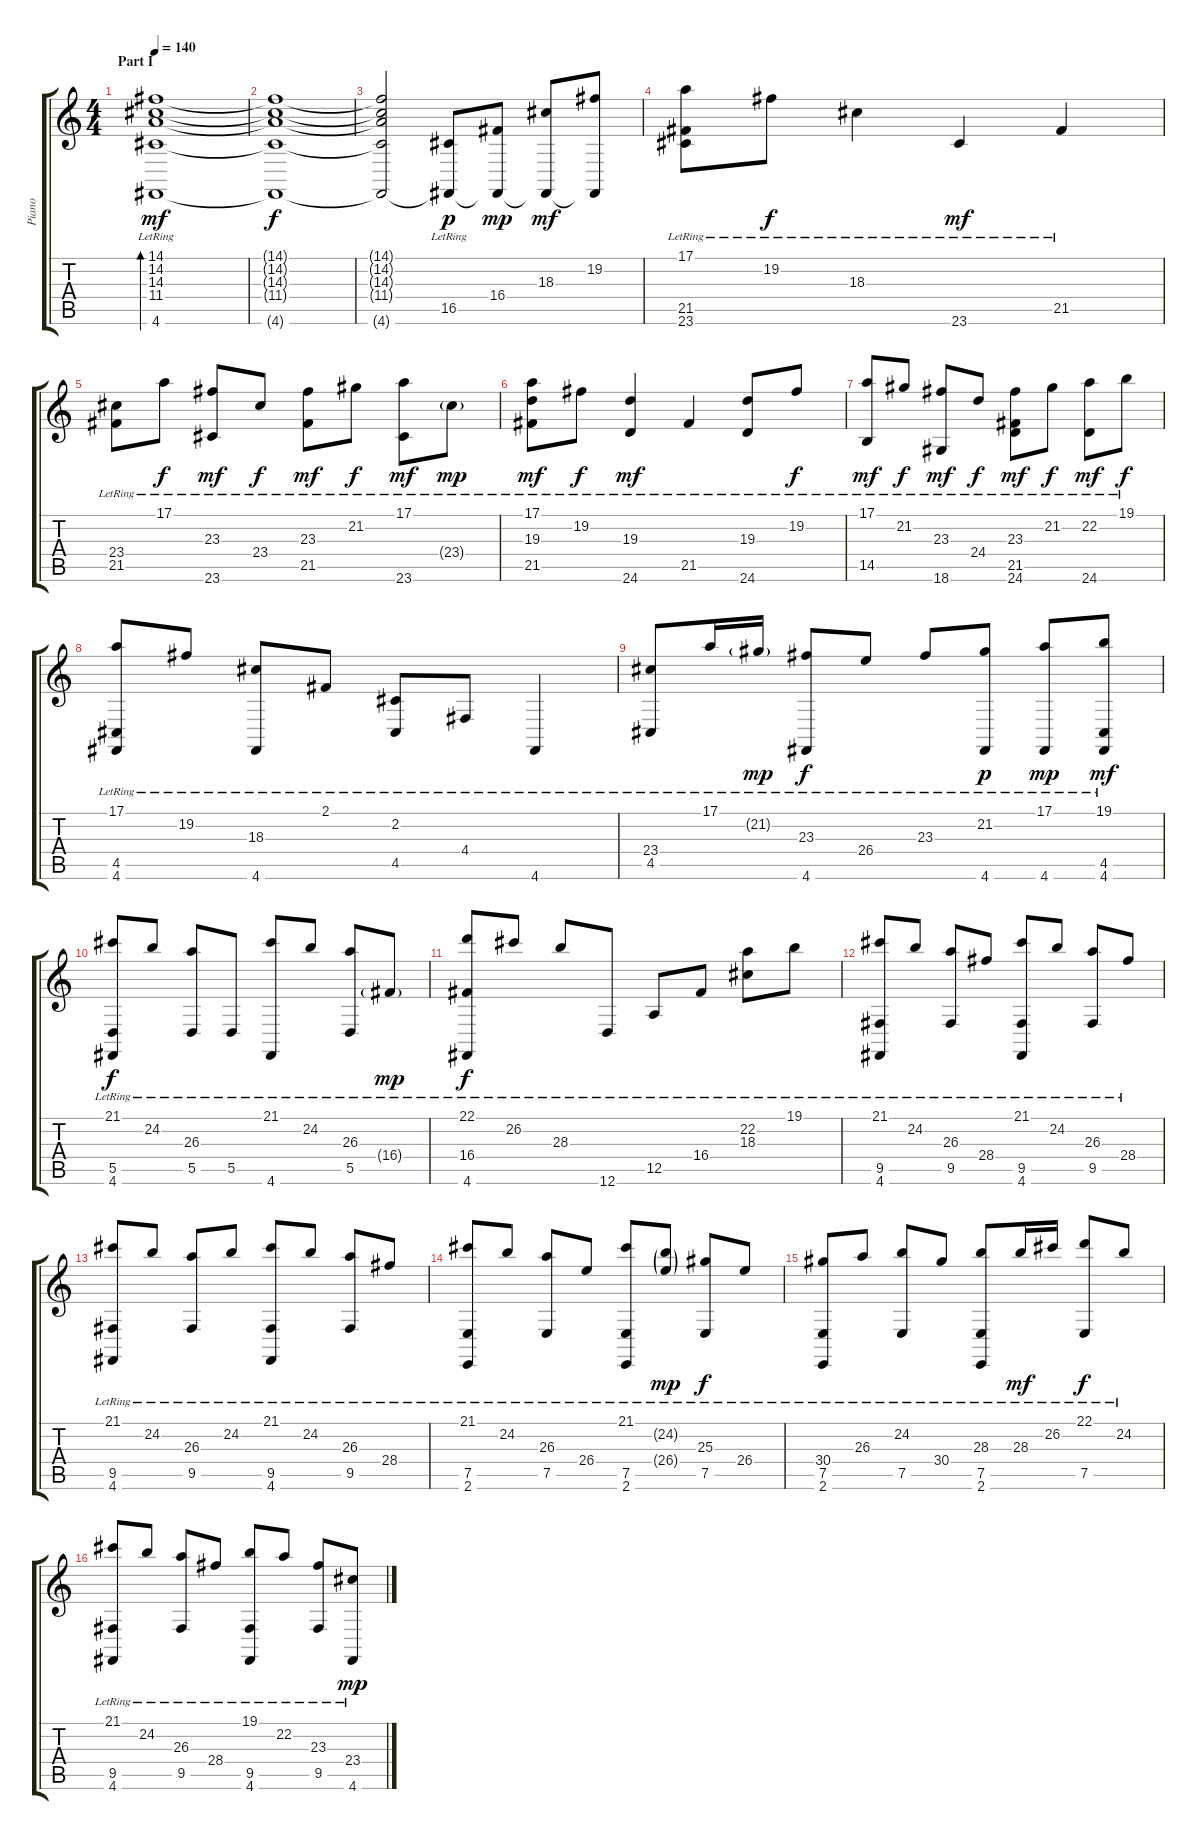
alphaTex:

\track ("Piano" "Piano") {instrument acousticgrandpiano}
\staff {score tabs}
\tuning (E4 B3 G3 D3 A2 D2) {hide}
\ts (4 4)
\section ("" "Part I")
\tempo 140
\clef g2
\ks c
(14.1{lr} 14.2{lr} 14.3{lr} 11.4{lr} 4.6).1{bd 480 dy mf instrument acousticgrandpiano} |
(14.1{t} 14.2{t} 14.3{t} 11.4{t} 4.6{t}).1{dy f} |
(14.1{t} 14.2{t} 14.3{t} 11.4{t} 4.6{t}).2 (16.5{lr} 4.6{t}).8{dy p} (16.4 4.6{t}).8{dy mp} (18.3 4.6{t}).8{dy mf} (19.2 4.6{t}).8 |
(17.1{lr} 21.5{lr} 23.6{lr}).8 19.2{lr}.8{dy f} 18.3{lr}.4 23.6{lr}.4{dy mf} 21.5{lr}.4 |
(23.4{lr} 21.5{lr}).8 17.1{lr}.8{dy f} (23.3{lr} 23.6{lr}).8{dy mf} 23.4{lr}.8{dy f} (23.3{lr} 21.5{lr}).8{dy mf} 21.2{lr}.8{dy f} (17.1{lr} 23.6{lr}).8{dy mf} 23.4{g lr}.8{dy mp} |
(17.1{lr} 19.3{lr} 21.5{lr}).8{dy mf} 19.2{lr}.8{dy f} (19.3{lr} 24.6{lr}).4{dy mf} 21.5{lr}.4 (19.3{lr} 24.6{lr}).8 19.2{lr}.8{dy f} |
(17.1{lr} 14.5{lr}).8{dy mf} 21.2{lr}.8{dy f} (23.3{lr} 18.6{lr}).8{dy mf} 24.4{lr}.8{dy f} (23.3{lr} 21.5{lr} 24.6{lr}).8{dy mf} 21.2{lr}.8{dy f} (22.2{lr} 24.6{lr}).8{dy mf} 19.1{lr}.8{dy f} |
(17.1{lr} 4.5{lr} 4.6{lr}).8 19.2{lr}.8 (18.3{lr} 4.6{lr}).8 2.1{lr}.8 (2.2{lr} 4.5{lr}).8 4.4{lr}.8 4.6{lr}.4 |
(23.4{lr} 4.5{lr}).8 17.1{lr}.16 21.2{g lr}.16{dy mp} (23.3{lr} 4.6{lr}).8{dy f} 26.4{lr}.8 23.3{lr}.8 (21.2{lr} 4.6{lr}).8{dy p} (17.1{lr} 4.6{lr}).8{dy mp} (19.1{lr} 4.5{lr} 4.6{lr}).8{dy mf} |
(21.1{lr} 5.5{lr} 4.6{lr}).8{dy f} 24.2{lr}.8 (26.3{lr} 5.5{lr}).8 5.5{lr}.8 (21.1{lr} 4.6{lr}).8 24.2{lr}.8 (26.3{lr} 5.5{lr}).8 16.4{g lr}.8{dy mp} |
(22.1{lr} 16.4{lr} 4.6{lr}).8{dy f} 26.2{lr}.8 28.3{lr}.8 12.6{lr}.8 12.5{lr}.8 16.4{lr}.8 (22.2{lr} 18.3{lr}).8 19.1{lr}.8 |
(21.1{lr} 9.5{lr} 4.6{lr}).8 24.2{lr}.8 (26.3{lr} 9.5{lr}).8 28.4{lr}.8 (21.1{lr} 9.5{lr} 4.6{lr}).8 24.2{lr}.8 (26.3{lr} 9.5{lr}).8 28.4{lr}.8 |
(21.1{lr} 9.5{lr} 4.6{lr}).8 24.2{lr}.8 (26.3{lr} 9.5{lr}).8 24.2{lr}.8 (21.1{lr} 9.5{lr} 4.6{lr}).8 24.2{lr}.8 (26.3{lr} 9.5{lr}).8 28.4{lr}.8 |
(21.1{lr} 7.5{lr} 2.6{lr}).8 24.2{lr}.8 (26.3{lr} 7.5{lr}).8 26.4{lr}.8 (21.1{lr} 7.5{lr} 2.6{lr}).8 (24.2{g lr} 26.4{g lr}).8{dy mp} (25.3{lr} 7.5{lr}).8{dy f} 26.4{lr}.8 |
(30.4{lr} 7.5{lr} 2.6{lr}).8 26.3{lr}.8 (24.2{lr} 7.5{lr}).8 30.4{lr}.8 (28.3{lr} 7.5{lr} 2.6{lr}).8 28.3{lr}.16{dy mf} 26.2{lr}.16 (22.1{lr} 7.5{lr}).8{dy f} 24.2{lr}.8 |
(21.1{lr} 9.5{lr} 4.6{lr}).8 24.2{lr}.8 (26.3{lr} 9.5{lr}).8 28.4{lr}.8 (19.1{lr} 9.5{lr} 4.6{lr}).8 22.2{lr}.8 (23.3{lr} 9.5{lr}).8 (23.4{lr} 4.6).8{dy mp}
